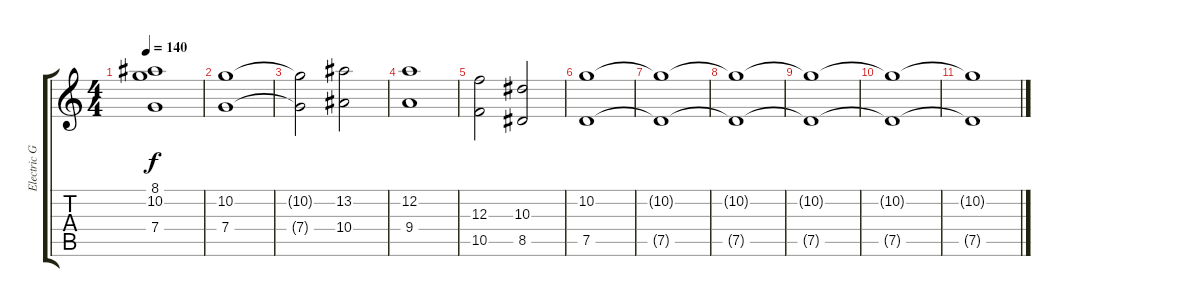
\track ("Electric Guitar" "Electric G") {instrument electricguitarclean}
\staff {score tabs}
\tuning (D4 A3 F3 C3 G2 C2) {hide}
\ts (4 4)
\tempo 140
\clef g2
\ks c
(8.1{t} 10.2{t} 7.4{t}).1{dy f} |
(10.2 7.4).1 |
(10.2{t} 7.4{t}).2 (13.2 10.4).2 |
(12.2 9.4).1 |
(12.3 10.5).2 (10.3 8.5).2 |
(10.2 7.5).1{volume 10} |
(10.2{t} 7.5{t}).1 |
(10.2{t} 7.5{t}).1 |
(10.2{t} 7.5{t}).1 |
(10.2{t} 7.5{t}).1 |
(10.2{t} 7.5{t}).1
